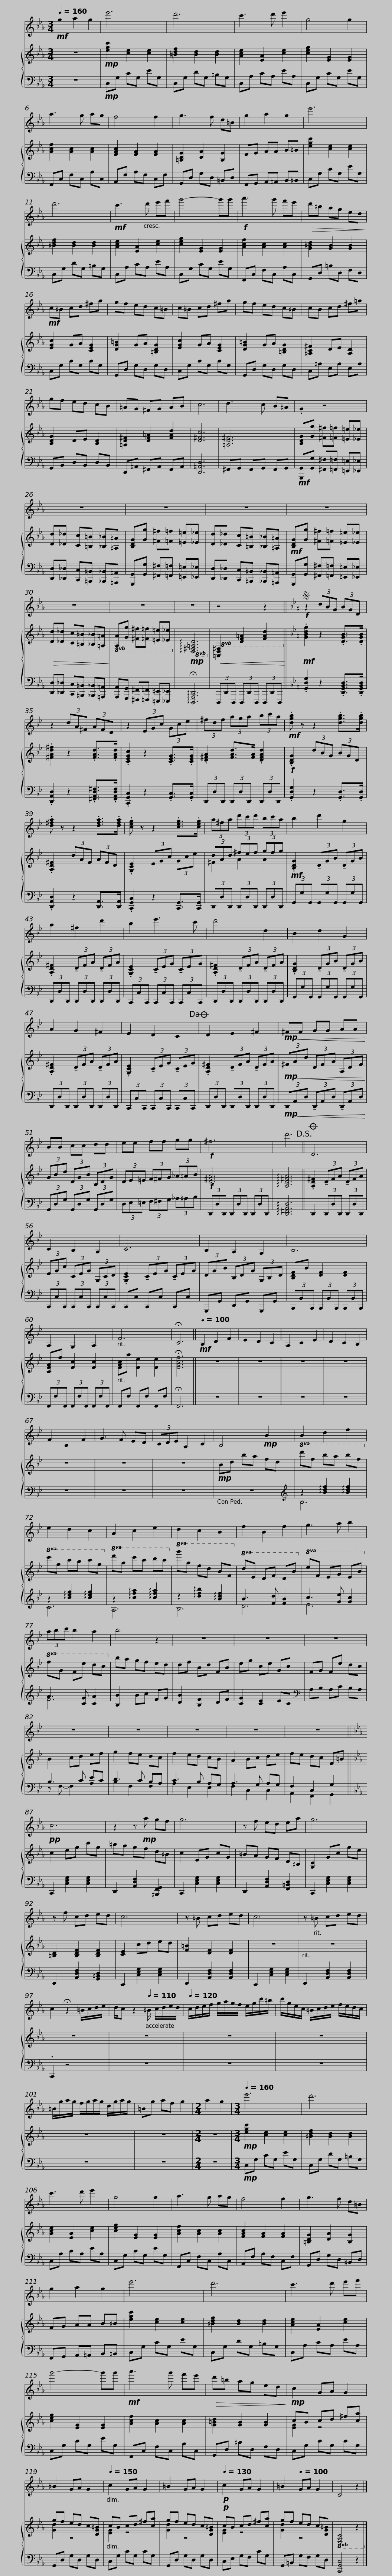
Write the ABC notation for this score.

X:1
%%score 1 { ( 2 4 ) | ( 3 5 ) }
L:1/8
Q:1/4=160
M:3/4
I:linebreak $
K:Eb
V:1 treble
V:2 treble
V:4 treble
V:3 bass
V:5 bass
V:1
!mf! g2 a2 g2 | e'6 | d'6 | c'3 d' e'2 | g4 g2 | %5
 a3 g ag | f4 f2 |$ g3 f d=B | g2 a2 g2 | e'6 | %10
 d'6 |!mf! c'3 d' e'f' | g'4- g'g' |$!f! a'3 g' f'e' |!>(! d'=b ag ed!>)! | %15
!mf! c=B cd ^fa | gf ed c=B | c=B cd ^fa |$ gf ed c=B | cB cd ^f=a | %20
 gf ed cB | =AG ^FG AB | c6 | d3 c B=A |$ .G2 z4 | %25
 z6 | z6 | z6 |$ z6 | z6 | %30
 z6 | z6 |$ z4 z2 ||[K:Bb]S!f! z2 (3dBG (3BGD | z2 (3dA^F (3AFD | %35
 z2 (3EGc (3Gce |$ (3^fdf (3aga (3bc'a |!mf! .[dgb] z z2 .[dgb]>.[dgb] | .[d^fa] z z2 .[dfa]>.[dfa] | .[ceg] z z2 .[ceg]>.[ceg] |$ %40
 (3a^fa (3d'c'd' (3bc'a | b2 d'2 g2 | a2 ^f2 d'2 | b2 e'3 c' |$ d'4 d2 | %45
 B2 d2 G2 | A2 G2 ^F2 | E2 D2 C2!dacoda! |$ D2 E2 ^F2 |!mp!!<(! ^FF GG AA!<)! | %50
 BB cc dd |$ ee ff gg |!f! ^f6 | d'6!D.S.! ||O D6 |$ %55
 C2 B,2 A,2 | C6 | B,2 A,2 G,2 | B,6 |$ A,2 G,2 A,2 | %60
 F6 | !fermata!C6 ||[Q:1/4=100]!mf! B,2 D2 F2 | E2 D2 C2 | A,2 C2 E2 | %65
 D2 C2 B,2 | F2 B,2 F2 | G3 F ED |$ (3CDE A,2 C2 | B,4!mp! B2 | %70
 B2 d2 f2 | e2 d2 c2 | A2 c2 e2 | d2 c2 B2 |$ f2 B2 f2 | %75
 g3 a b2 | (3abc' b2 a2 | b4 z2 | z6 | z6 |$ %80
 z6 | z6 | z6 | z6 | z6 | %85
 z6 ||$[K:Eb]!pp! c6 | z2 z!mp! a gf | g6 | z f ed ea | %90
 g6 | z f cd ed | c6 |$ z =B cd ed | c6 | %95
 z =B cd ed | c2 !fermata!z2 =B/c/d/e/ | d/c z2[Q:1/4=110] =B/ c/d/e/d/ |[Q:1/4=120] c/d/e/f/ g/a/g/f/ e/g/c'/=b/ |$ c'/g/e/c/ =B/c/d/e/ f/e/d/c/ | %100
 =B/g/a/g/ f/g/a/g/ d/g/a/g/ | =Bg af g2 |[M:2/4] a2 g2 |[M:3/4][Q:1/4=160] e'6 |$ d'6 | %105
 c'3 d' e'2 | g4 g2 | a3 g ag | f4 f2 | g3 f d=B |$ %110
 g2 a2 g2 | e'6 | d'6 | c'3 d' e'f' | g'4- g'g' | %115
!mf! a'3 g' f'e' |$!>(! d'=b ag ed!>)! |!mp! c2 GA G2 | =B2 GA G2 |[Q:1/4=150] c2 GA G2 | %120
 =B2 GA G2 |!p![Q:1/4=130] c2 GA G2 |$[Q:1/4=120] =B2[Q:1/4=100] GA G2 | C4 z2 |] %124
V:2
 z6 |!mp! [egc']2 [ce]2 [ce]2 | [=Bdf]2 [Bd]2 [Bd]2 | [Ace]2 [EA]2 [ce]2 | [ceg]2 [EG]2 [EG]2 | %5
 [Acf]2 [Ac]2 [Ac]2 | [FAc]2 [FA]2 [FA]2 |$ [=B,DG]2 [DA]2 [B,G]2 | FG AA B=B | [egc']2 [ce]2 [ce]2 | %10
 [=Bdf]2 [Bd]2 [Bd]2 | [Ace]2 [EA]2 [ce]2 | [ceg]2 [EG]2 [EG]2 |$ [Acf]2 [Ac]2 [Ac]2 | [G=Bd]2 [GB]2 [GB]2 | %15
 [EGc]2 GA [CEG]2 | [DG=B]2 GA [=B,DG]2 | [EGc]2 GA [CEG]2 |$ [DG=B]2 GA [=B,DG]2 | [=A,C^F]2 DE [A,D]2 | %20
 [B,DG]2 DE [B,D]2 | [=A,D^F]2 [DF=A]2 [FAd]2 | [D^Fc]6 | [=A,D^F]6 |$ [B,DG][Gg] [^F^f][=F=f] [=E=e][_E_e] | %25
 [Dd][_D_d] [Cc][=B,=B] [_B,_B][=A,=A] | [B,DG][Gg] [^F^f][=F=f] [=E=e][_E_e] | [Dd][_D_d] [Cc][=B,=B] [_B,_B][=A,=A] |$!mf! [B,DG][Gg] [^F^f][=F=f] [=E=e][_E_e] |!>(! [Dd][_D_d] [Cc][=B,=B] [_B,_B][=A,=A]!>)! | %30
!8vb(! [A,A][G,G] [^F,^F][=F,=F] [=E,=E][_E,_E]!8vb)! |!mp!!8vb(! !arpeggio![D,^F,=A,D]6!8vb)! |$!8vb(!!<(! [=A,,D,^F,]2 [D,F,=A,]2 [F,A,D]2!8vb)!!<)! ||[K:Bb]!mf! .[GBdg]2 z2 .[DGB]>.[DGB] | .[^FAd^f]2 z2 .[FAd]>.[FAd] | %35
 .[CEGc]2 z2 .[CEG]>.[CEG] |$ .[D^FA]2 [FAd]>[FA] .[DFAd]2 |!f! .[B,DG]2 (3dBG (3BGD | .[A,D^F]2 (3dAF (3AFD | .[G,CE]2 (3EGc (3Gce |$ %40
 (3dAd (3^fef (3gfg |!mf! .[B,DG]2 (3!tenuto!DGB (3!tenuto!DGB | .[A,D^F]2 (3!tenuto!DFA (3!tenuto!DFA | .[G,CE]2 (3!tenuto!CEG (3!tenuto!CEG |$ .[A,D^F]2 (3!tenuto!DFA (3!tenuto!DFA | %45
 .[B,DG]2 (3!tenuto!DGB (3!tenuto!DGB | .[A,D^F]2 (3!tenuto!DFA (3!tenuto!DFA | .[G,CE]2 (3!tenuto!CEG (3!tenuto!CEG |$ .[A,D^F]2 (3!tenuto!DFA (3!tenuto!DFA |!mp!!<(! (3^FAd (3DFA (3A,DF!<)! | %50
 (3GBd (3DGB (3B,DG |$ (3DE=E (3F^FG (3_A=AB |!f! [D^FA]6 | !arpeggio![A,D^FA]6 || .[A,D^F]2 (3!tenuto!DFA (3!tenuto!DFA |$ %55
 (3EGc (3CEG (3G,CD | .[G,CE]2 (3!tenuto!CEG (3!tenuto!CEG | (3DGB (3B,DG (3G,B,D | [B,DF]B [DF]2 [DF]2 |$ [CFA]f [Fc]2 [Fc]2 | %60
 [FAc]a [Fe]2 [Fe]2 | !fermata![FAcf]6 || z6 | z6 | z6 | %65
 z6 | z6 | z6 |$ z6 |!mp! Bd ba fd | %70
!8va(! d'f' b'a' b'f'!8va)! |!8va(! e'g' c''b' c''g'!8va)! |!8va(! f'a' e''c'' d''c''!8va)! |!8va(! b'a' f'd' bf!8va)! |$!8va(! de df db!8va)! | %75
!8va(! ef eg eb!8va)! |!8va(! fg fe' d'c'!8va)! | ba gf ed | df Bd FB | eg ce Gc |$ %80
 FG Fe dc | B2 cd ef | g2 fe dc | f2 ed cB | A2 Bc de | %85
 fe dc F=B ||$[K:Eb] c2 eg c'g | =ba gf d=B | c2 EG cG | =BA GF D=B, | %90
 [G,C]2 Gc ge | [=B,D]2 [B,DF]2 [B,DF]2 | [CE]2 cd ed |$ [F=B]2 [DF]2 [DF]2 | z6 | %95
 z6 | z6 | z6 | z6 |$ z6 | %100
 z6 | z6 |[M:2/4] z4 |[M:3/4]!mp! [egc']2 [ce]2 [ce]2 |$ [=Bdf]2 [Bd]2 [Bd]2 | %105
 [Ace]2 [EA]2 [ce]2 | [ceg]2 [EG]2 [EG]2 | [Acf]2 [Ac]2 [Ac]2 | [FAc]2 [FA]2 [FA]2 | [=B,DG]2 [DA]2 [B,G]2 |$ %110
 FG AA B=B | [egc']2 [ce]2 [ce]2 | [=Bdf]2 [Bd]2 [Bd]2 | [Ace]2 [EA]2 [ce]2 | [ceg]2 [EG]2 [EG]2 | %115
 [Acf]2 [Ac]2 [Ac]2 |$ [G=Bd]2 [GB]2 [GB]2 | cB cd ^f[ca] | gf ed c[DG=B] | cB cd ^f[ca] | %120
 gf ed c[DG=B] |!p! cB cd ^f[ca] |$ gf ed c[DG=B] |!8vb(! [E,G,C]4 z2!8vb)! |] %124
V:3
 z6 |!mp! C,G, CG, EG, | C,G, DG, =B,G, | C,A, CA, EA, | C,G, CG, EG, | %5
 F,,C, F,C, A,C, | A,,F, A,F, C,F, |$ G,,D, G,D, =B,,D, | F,,G,, A,,=A,, B,,=B,, | C,G, CG, EG, | %10
 C,G, DG, =B,G, | C,A, CA, EA, | C,G, CG, EG, |$ F,,C, F,C, A,C, | G,,D, =B,D, F,D, | %15
 C,G, CG, CG, | G,,D, G,D, G,D, | C,G, CG, CG, |$ G,,D, G,D, G,D, | C,=A, E,A, E,A, | %20
 G,,B,, D,B,, D,B,, | D,,=A,, ^F,,A,, F,,A,, | [D,,=A,,D,]6 | ^F,,G,, F,,G,, F,,G,, |$!mf! [G,,,G,,][G,,G,] [^F,,^F,][=F,,=F,] [=E,,=E,][_E,,_E,] | %25
 [D,,D,][_D,,_D,] [C,,C,][=B,,,=B,,] [_B,,,_B,,][=A,,,=A,,] | [G,,,G,,][G,,G,] [^F,,^F,][=F,,=F,] [=E,,=E,][_E,,_E,] | [D,,D,][_D,,_D,] [C,,C,][=B,,,=B,,] [_B,,,_B,,][=A,,,=A,,] |$ [G,,,G,,][G,,G,] [^F,,^F,][=F,,=F,] [=E,,=E,][_E,,_E,] | [D,,D,][_D,,_D,] [C,,C,][=B,,,=B,,] [_B,,,_B,,][=A,,,=A,,] | %30
 [A,,,A,,][G,,,G,,] [^F,,,^F,,][=F,,,=F,,] [=E,,,=E,,][_E,,,_E,,] | !arpeggio!!fermata![D,,,A,,,D,,]6 |$ (3D,,,D,,D,,, (3D,,,D,,D,,, (3D,,,D,,D,,, ||[K:Bb] .[G,,D,G,]2 z2 .[D,,G,,B,,D,]>.[D,,G,,B,,D,] | .[D,,A,,D,]2 z2 .[^F,,A,,D,^F,]>.[F,,A,,D,F,] | %35
 .[C,,G,,C,]2 z2 .[G,,C,]>.[G,,C,] |$ (3D,,D,D,, (3D,,D,D,, (3D,,D,D,, | .[G,,D,G,]2 z2 .[G,,D,]>.[G,,D,] | .[D,,A,,D,]2 z2 [D,,A,,]>[D,,A,,] | .[C,,G,,C,]2 z2 [C,,G,,]>[C,,G,,] |$ %40
 (3D,,D,D,, (3D,,D,D,, (3D,,D,D,, | (3G,,G,G,, (3G,,G,G,, (3G,,G,G,, | (3D,,D,D,, (3D,,D,D,, (3D,,D,D,, | (3C,,C,C,, (3C,,C,C,, (3C,,C,C,, |$ (3D,,D,D,, (3D,,D,D,, (3D,,D,D,, | %45
 (3G,,G,G,, (3G,,G,G,, (3G,,G,G,, | (3D,,D,D,, (3D,,D,D,, (3D,,D,D,, | (3C,,C,C,, (3C,,C,C,, (3C,,C,C,, |$ (3D,,D,D,, (3D,,D,D,, (3D,,D,D,, |!mp!!<(! (3D,,A,,D, (3!tenuto!D,,A,,D, (3!tenuto!D,,A,,D,!<)! | %50
 (3G,,D,G, (3G,,D,G, (3G,,D,G, |$ (3D,E,=E, (3F,^F,G, (3_A,=A,B, | (3D,,D,D,, (3D,,D,D,, (3D,,D,D,, | !arpeggio![D,,^F,,A,,D,]6 || D,,2 (3D,,D,D,, (3D,,D,D,, |$ %55
 (3C,,C,C,, (3C,,C,C,, (3C,,C,C,, | C,,C, C,,C, C,,C, | G,,,G,, D,,G,, G,,,G,, | (3B,,,B,,B,,, (3B,,,B,,B,,, (3B,,,B,,B,,, |$ (3F,,F,F,, (3F,,F,F,, (3F,,F,F,, | %60
 F,,F, F,,F, F,,F, | !fermata!F,,6 || z6 | z6 | z6 | %65
 z6 | z6 | z6 |$ z6 | z6 | %70
[K:treble] z2 !arpeggio![Bdf]2 !arpeggio![Bdf]2 | z2 !arpeggio![ceg]2 !arpeggio![ceg]2 | z2 !arpeggio![cfa]2 !arpeggio![cfa]2 | z2 !arpeggio![dfb]2 !arpeggio![Bdf]2 |$ B3 [Fd] [FB]2 | %75
 c3 [Ge] [Gc]2 | A3 [CG] [CA]2 | [B,B]2 Bc FG | [DB]2 [B,F]2 DF | [CG]2 [CE]2 EC |$ %80
[K:bass] A,B, A,C B,A, | B,3 C EC | D3 C B,A, | C3 B, A,G, | A,3 G, A,G, | %85
 F,2 C,2 G,2 ||$[K:Eb] C,,2 [C,E,G,]2 [C,E,G,]2 | D,,2 [A,,D,F,]2 [=B,,,F,,G,,]2 | C,,2 [C,E,G,]2 [C,E,G,]2 | D,,2 [A,,D,F,]2 [F,,=B,,D,]2 | %90
 C,,2 [C,E,G,]2 [C,E,G,]2 | D,,2 [A,,D,F,]2 [G,,=B,,D,]2 | C,,2 [C,E,G,]2 [C,E,G,]2 |$ D,,2 [A,,D,F,]2 [A,,D,F,]2 | C,,2 [C,E,G,]2 [C,E,G,]2 | %95
 D,,2 [A,,D,F,]2 [A,,D,F,]2 | !wedge!C,,2 z4 | z6 | z6 |$ z6 | %100
 z6 | z6 |[M:2/4] z4 |[M:3/4]!mp! C,G, CG, EG, |$ C,G, DG, =B,G, | %105
 C,A, CA, EA, | C,G, CG, EG, | F,,C, F,C, A,C, | A,,F, A,F, C,F, | G,,D, G,D, =B,,D, |$ %110
 F,,G,, A,,=A,, B,,=B,, | C,G, CG, EG, | C,G, DG, =B,G, | C,A, CA, EA, | C,G, CG, EG, | %115
 F,,C, F,C, A,C, |$ G,,D, =B,D, F,D, | C,G, CG, CG, | G,,D, G,D, G,D, | C,G, CG, CG, | %120
 G,,D, G,D, G,D, | C,E, G,F, CG, |$ G,,=B,, G,F, G,D, | [C,,G,,C,]4 z2 |] %124
V:4
 x6 | x6 | x6 | x6 | x6 | %5
 x6 | x6 |$ x6 | x6 | x6 | %10
 x6 | x6 | x6 |$ x6 | x6 | %15
 x6 | x6 | x6 |$ x6 | x6 | %20
 x6 | x6 | x6 | x6 |$ x6 | %25
 x6 | x6 | x6 |$ x6 | x6 | %30
!8vb(! x6!8vb)! |!8vb(! x6!8vb)! |$!8vb(! x6!8vb)! ||[K:Bb] x6 | x6 | %35
 x6 |$ x6 | x6 | x6 | x6 |$ %40
 ^F2 A2 A2 | x6 | x6 | x6 |$ x6 | %45
 x6 | x6 | x6 |$ x6 | x6 | %50
 x6 |$ x6 | x6 | x6 || x6 |$ %55
 x6 | x6 | x6 | x6 |$ x6 | %60
 x6 | x6 || x6 | x6 | x6 | %65
 x6 | x6 | x6 |$ x6 | x6 | %70
!8va(! x6!8va)! |!8va(! x6!8va)! |!8va(! x6!8va)! |!8va(! x6!8va)! |$!8va(! x6!8va)! | %75
!8va(! x6!8va)! |!8va(! x6!8va)! | x6 | x6 | x6 |$ %80
 x6 | x6 | x6 | x6 | x6 | %85
 x6 ||$[K:Eb] x6 | x6 | x6 | x6 | %90
 x6 | x6 | x6 |$ x6 | x6 | %95
 x6 | x6 | x6 | x6 |$ x6 | %100
 x6 | x6 |[M:2/4] x4 |[M:3/4] x6 |$ x6 | %105
 x6 | x6 | x6 | x6 | x6 |$ %110
 x6 | x6 | x6 | x6 | x6 | %115
 x6 |$ x6 | [EG]2 z4 | [Gd]2 z4 | [EG]2 z4 | %120
 [Gd]2 z4 | [EG]2 z4 |$ [Gd]2 z4 |!8vb(! x6!8vb)! |] %124
V:5
 x6 | x6 | x6 | x6 | x6 | %5
 x6 | x6 |$ x6 | x6 | x6 | %10
 x6 | x6 | x6 |$ x6 | x6 | %15
 x6 | x6 | x6 |$ x6 | x6 | %20
 x6 | x6 | x6 | x6 |$ x6 | %25
 x6 | x6 | x6 |$ x6 | x6 | %30
 x6 | x6 |$ x6 ||[K:Bb] x6 | x6 | %35
 x6 |$ x6 | x6 | x6 | x6 |$ %40
 x6 | x6 | x6 | x6 |$ x6 | %45
 x6 | x6 | x6 |$ x6 | x6 | %50
 x6 |$ x6 | x6 | x6 || x6 |$ %55
 x6 | x6 | x6 | x6 |$ x6 | %60
 x6 | x6 || x6 | x6 | x6 | %65
 x6 | x6 | x6 |$ x6 | x6 | %70
[K:treble] B,6 | C6 | A,6 | B,6 |$ D6 | %75
 E6 | F6 | x6 | x6 | x6 |$ %80
[K:bass] x6 | z F,- F,2 A,2 | B,2 F,2 F,2 | A,2 E,2 E,2 | F,2 C,2 C,2 | %85
 A,,2 F,,2 G,,2 ||$[K:Eb] x6 | x6 | x6 | x6 | %90
 x6 | x6 | x6 |$ x6 | x6 | %95
 x6 | x6 | x6 | x6 |$ x6 | %100
 x6 | x6 |[M:2/4] x4 |[M:3/4] x6 |$ x6 | %105
 x6 | x6 | x6 | x6 | x6 |$ %110
 x6 | x6 | x6 | x6 | x6 | %115
 x6 |$ x6 | x6 | x6 | x6 | %120
 x6 | x6 |$ x6 | x6 |] %124
